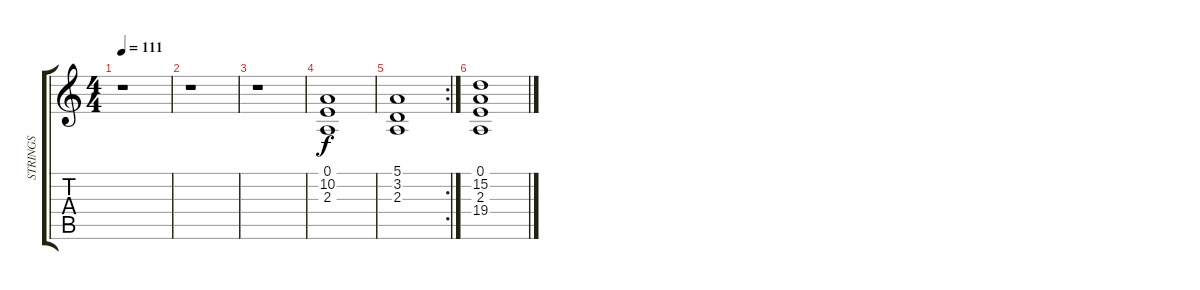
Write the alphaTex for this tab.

\track ("STRINGS" "STRINGS") {instrument choiraahs}
\staff {score tabs}
\tuning (E4 B3 G3 D3 A2 E2) {hide}
\ts (4 4)
\tempo 111
\clef g2
\ks c
r.1{dy f} |
r.1 |
r.1 |
(0.1 10.2 2.3).1 |
\rc 2
(5.1 3.2 2.3).1 |
(0.1 15.2 2.3 19.4).1
